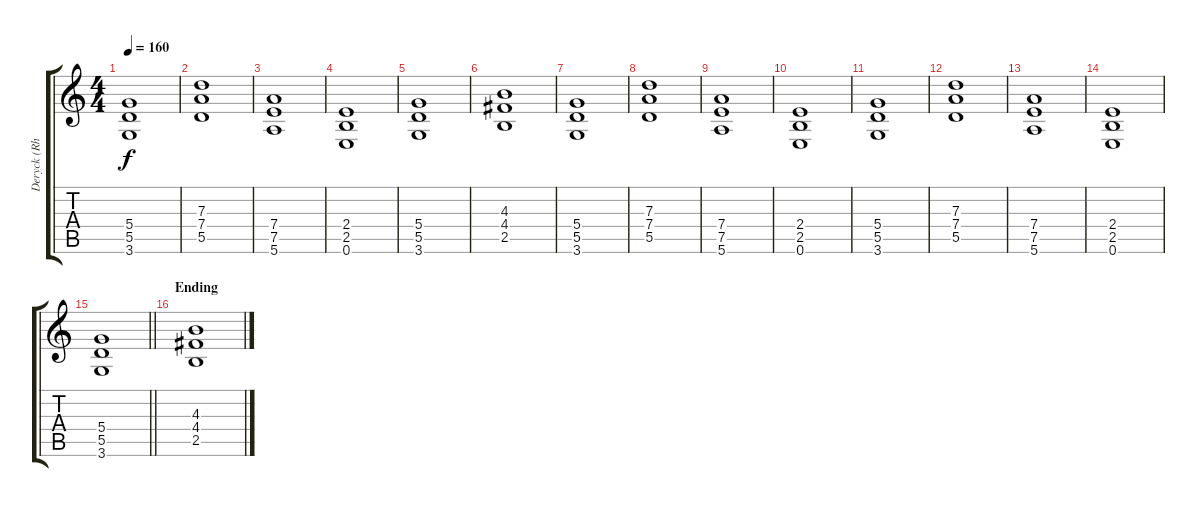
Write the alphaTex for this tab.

\track ("Deryck (Rhytm)" "Deryck (Rh") {instrument acousticguitarsteel}
\staff {score tabs}
\tuning (E4 B3 G3 D3 A2 E2) {hide}
\ts (4 4)
\tempo 160
\clef g2
\ks c
(5.4 5.5 3.6).1{dy f} |
(7.3 7.4 5.5).1 |
(7.4 7.5 5.6).1 |
(2.4 2.5 0.6).1 |
(5.4 5.5 3.6).1 |
(4.3 4.4 2.5).1 |
(5.4 5.5 3.6).1 |
(7.3 7.4 5.5).1 |
(7.4 7.5 5.6).1 |
(2.4 2.5 0.6).1 |
(5.4 5.5 3.6).1 |
(7.3 7.4 5.5).1 |
(7.4 7.5 5.6).1 |
(2.4 2.5 0.6).1 |
\barLineRight lightlight
(5.4 5.5 3.6).1 |
\section ("" "Ending")
(4.3 4.4 2.5).1
